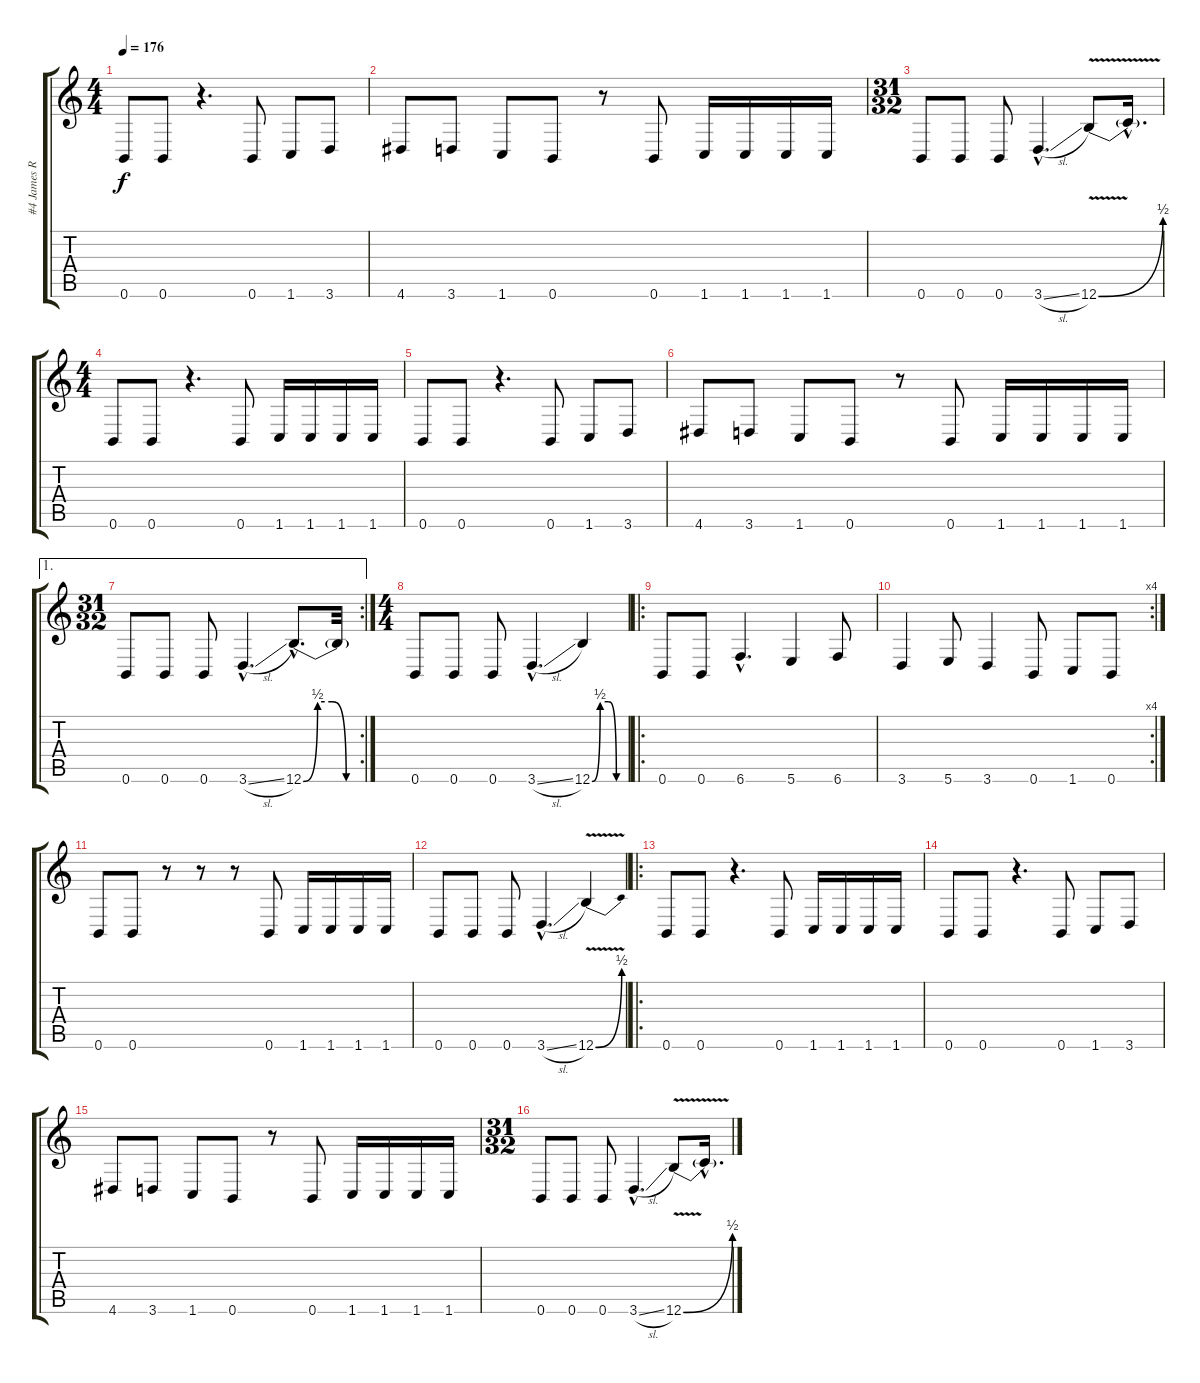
\track ("#4 James Root - 1nd Guitar (rythm) " "#4 James R") {instrument distortionguitar}
\staff {score tabs}
\tuning (Db4 Ab3 E3 B2 Gb2 B1) {hide}
\ts (4 4)
\tempo 176
\clef g2
\ks c
0.6.8{dy f} 0.6.8 r.4{d} 0.6.8 1.6.8 3.6.8 |
4.6.8 3.6.8 1.6.8 0.6.8 r.8 0.6.8 1.6.16 1.6.16 1.6.16 1.6.16 |
\ts (31 32)
0.6.8 0.6.8 0.6.8 3.6{sl hac}.4{d} 12.6{be (bend 0 0 60 2) v}.8 12.6{hac t}.16{d} |
\ts (4 4)
0.6.8 0.6.8 r.4{d} 0.6.8 1.6.16 1.6.16 1.6.16 1.6.16 |
0.6.8 0.6.8 r.4{d} 0.6.8 1.6.8 3.6.8 |
4.6.8 3.6.8 1.6.8 0.6.8 r.8 0.6.8 1.6.16 1.6.16 1.6.16 1.6.16 |
\ae 1
\rc 2
\ts (31 32)
0.6.8 0.6.8 0.6.8 3.6{sl hac}.4{d} 12.6{be (custom 0 0 15 2 30 2 45 0 60 0) hac}.8{d} 12.6{t}.32 |
\ts (4 4)
0.6.8 0.6.8 0.6.8 3.6{sl hac}.4{d} 12.6{be (custom 0 0 15 2 30 2 45 0 60 0)}.4 |
\ro
0.6.8 0.6.8 6.6{hac}.4{d} 5.6.4 6.6.8 |
\rc 4
3.6.4 5.6.8 3.6.4 0.6.8 1.6.8 0.6.8 |
0.6.8 0.6.8 r.8 r.8 r.8 0.6.8 1.6.16 1.6.16 1.6.16 1.6.16 |
0.6.8 0.6.8 0.6.8 3.6{sl hac}.4{d} 12.6{be (bend 0 0 60 2) v}.4 |
\ro
0.6.8 0.6.8 r.4{d} 0.6.8 1.6.16 1.6.16 1.6.16 1.6.16 |
0.6.8 0.6.8 r.4{d} 0.6.8 1.6.8 3.6.8 |
4.6.8 3.6.8 1.6.8 0.6.8 r.8 0.6.8 1.6.16 1.6.16 1.6.16 1.6.16 |
\ts (31 32)
0.6.8 0.6.8 0.6.8 3.6{sl hac}.4{d} 12.6{be (bend 0 0 60 2) v}.8 12.6{hac t}.16{d}
